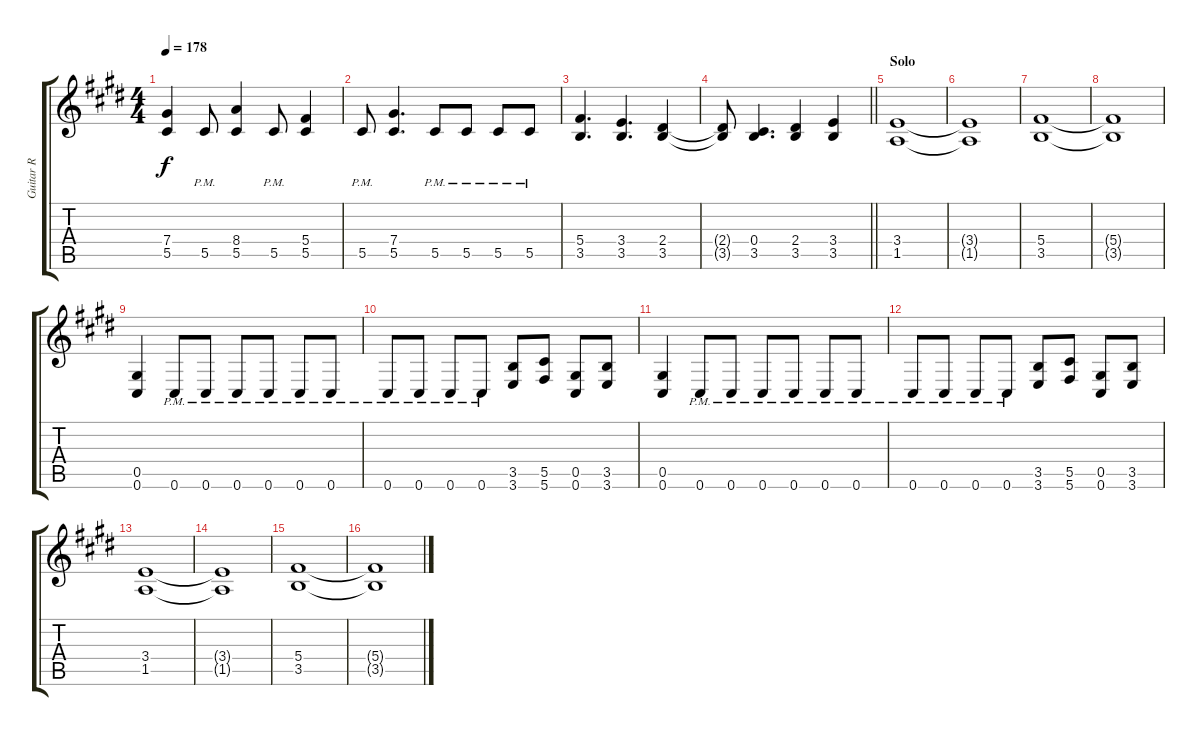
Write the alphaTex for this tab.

\track ("Guitar R" "Guitar R") {instrument overdrivenguitar}
\staff {score tabs}
\tuning (Eb4 Bb3 Gb3 Db3 Ab2 Db2) {hide}
\ts (4 4)
\tempo 178
\clef g2
\ks e
(7.4 5.5).4{dy f} 5.5{pm}.8 (8.4 5.5).4 5.5{pm}.8 (5.4 5.5).4 |
5.5{pm}.8 (7.4 5.5).4{d} 5.5{pm}.8 5.5{pm}.8 5.5{pm}.8 5.5{pm}.8 |
(5.4 3.5).4{d} (3.4 3.5).4{d} (2.4 3.5).4 |
\barLineRight lightlight
(2.4{t} 3.5{t}).8 (0.4 3.5).4{d} (2.4 3.5).4 (3.4 3.5).4 |
\section ("" "Solo")
(3.4 1.5).1 |
(3.4{t} 1.5{t}).1 |
(5.4 3.5).1 |
(5.4{t} 3.5{t}).1 |
(0.5 0.6).4 0.6{pm}.8 0.6{pm}.8 0.6{pm}.8 0.6{pm}.8 0.6{pm}.8 0.6{pm}.8 |
0.6{pm}.8 0.6{pm}.8 0.6{pm}.8 0.6{pm}.8 (3.5 3.6).8 (5.5 5.6).8 (0.5 0.6).8 (3.5 3.6).8 |
(0.5 0.6).4 0.6{pm}.8 0.6{pm}.8 0.6{pm}.8 0.6{pm}.8 0.6{pm}.8 0.6{pm}.8 |
0.6{pm}.8 0.6{pm}.8 0.6{pm}.8 0.6{pm}.8 (3.5 3.6).8 (5.5 5.6).8 (0.5 0.6).8 (3.5 3.6).8 |
(3.4 1.5).1 |
(3.4{t} 1.5{t}).1 |
(5.4 3.5).1 |
(5.4{t} 3.5{t}).1
